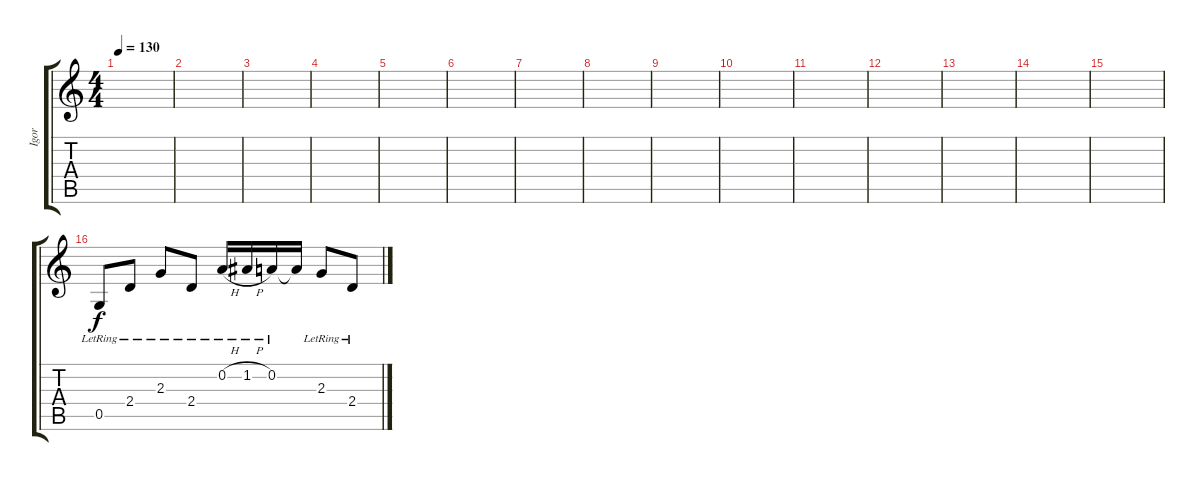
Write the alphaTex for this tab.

\track ("Igor" "Igor") {instrument acousticguitarsteel}
\staff {score tabs}
\tuning (D4 A3 F3 C3 G2 D2) {hide}
\ts (4 4)
\tempo 130
\clef g2
\ks c
|
|
|
|
|
|
|
|
|
|
|
|
|
|
|
0.5{lr}.8 2.4{lr}.8 2.3{lr}.8 2.4{lr}.8 0.2{h lr}.16 1.2{h lr}.16 0.2{lr}.16 0.2{t}.16 2.3{lr}.8 2.4{lr}.8
